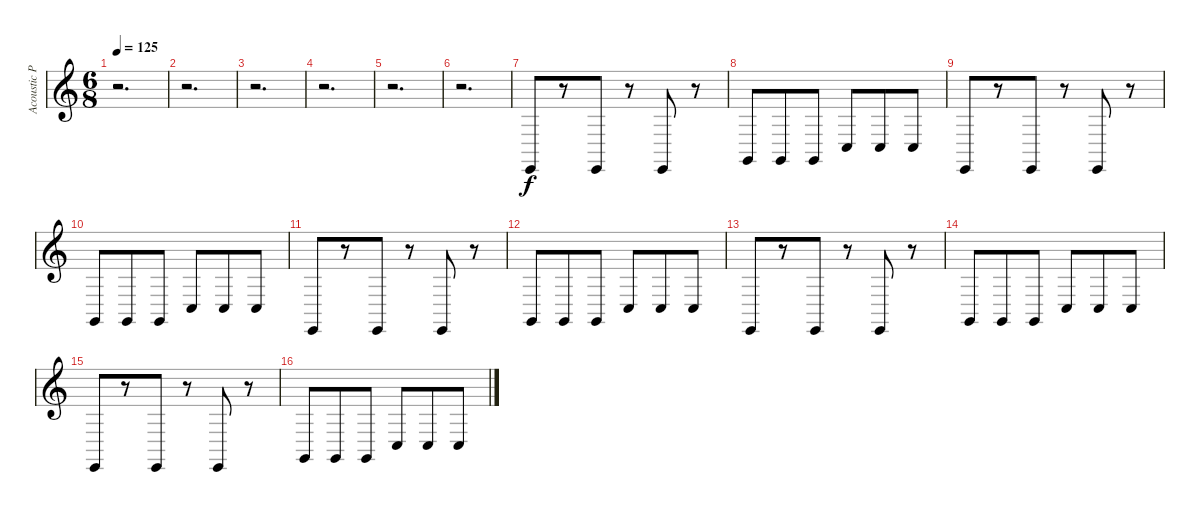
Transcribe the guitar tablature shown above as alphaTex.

\track ("Acoustic Piano (Staff 1)" "Acoustic P") {instrument acousticgrandpiano}
\staff {score}
\tuning (E4 B3 G3 D3 A2 E2 B1) {hide}
\ts (6 8)
\tempo 125
\clef g2
\ks c
r.2{d dy f} |
r.2{d} |
r.2{d} |
r.2{d} |
r.2{d} |
r.2{d} |
0.6.8 r.8 0.6.8 r.8 0.6.8 r.8 |
3.6.8 3.6.8 3.6.8 3.5.8 3.5.8 3.5.8 |
0.6.8 r.8 0.6.8 r.8 0.6.8 r.8 |
3.6.8 3.6.8 3.6.8 3.5.8 3.5.8 3.5.8 |
0.6.8 r.8 0.6.8 r.8 0.6.8 r.8 |
3.6.8 3.6.8 3.6.8 3.5.8 3.5.8 3.5.8 |
0.6.8 r.8 0.6.8 r.8 0.6.8 r.8 |
3.6.8 3.6.8 3.6.8 3.5.8 3.5.8 3.5.8 |
0.6.8 r.8 0.6.8 r.8 0.6.8 r.8 |
3.6.8 3.6.8 3.6.8 3.5.8 3.5.8 3.5.8
